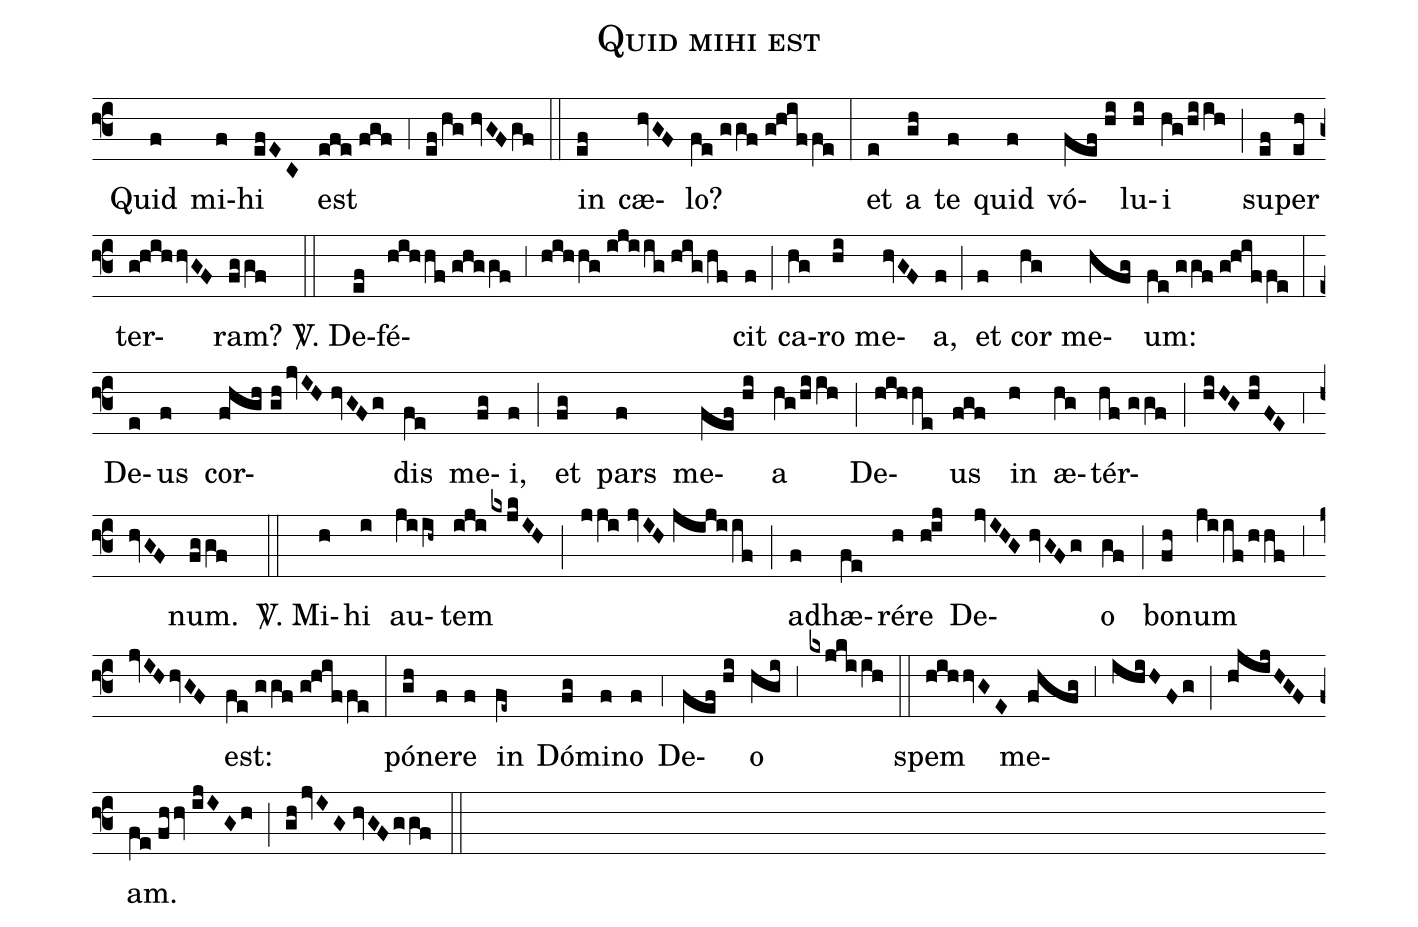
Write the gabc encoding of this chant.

name:Quid mihi est;
mode:II;
office-part:Tractus;
%%
(f3) () Quid(f) mi(f)hi(efEC) est(efe//fgf) (,4) (ef/hg//hvGF/gf) (::) in(ef) cæ(hvGF)lo?(fe//ggf//g!hiffe) (:) et(e) a(gh) te(f) quid(f) vó(fef//hi)lu(hi)i(hg/hiih) (;) su(ef)per(eh) ter(g!hihhvGF)ram?(fggf) (::) <sp>V/</sp>. De(ef)fé(hihhf//ghggf)(,3)(hihhg//ijiig//hig/hf)cit(f) (;) ca(hg)ro(hi) me(hvGF)a,(f) (;) et(f) cor(hg) me(hfg)um:(fe//ggf//g!hiffe) (:) De(e)us(f) cor(fhgh//gh/jvIH//hvGFg)dis(fe) me(fg)i,(f) (;) et(fg) pars(f) me(fef//hi)a(hg/hiih) (;) De(hihhe)us(fgf) in(h) æ(hg)tér(hf//ggf)(;)(hiHG//hiFE)(,4)(hvGF)num.(fggf) (::) <sp>V/</sp>. Mi(h)hi(i) au(jiih~)tem(iji/kxjkIH) (;) (jji//jvIH//jijiif) (;) ad(f)hæ(fe)ré(h)re(h!ij) De(jvIHG//hvGFg)o(gf) (;) bo(fh)num(jiif/hhf) (,3) (jvIH/hvGF) est:(fe//ggf//g!hiffe) (:) pó(gh)ne(f)re(f) in(fe~) Dó(fg)mi(f)no(f) (,4) De(fef//hi)o(hgi) (,3) (kxjkiih) (::) spem(hihhvGE) me(fhfg)(,3)(ihiHFg)(;)(hjijHGF)am.(fe//fhhv//ijIGh) (;) (gh/jvIG//hvGF/ggf) (::)
